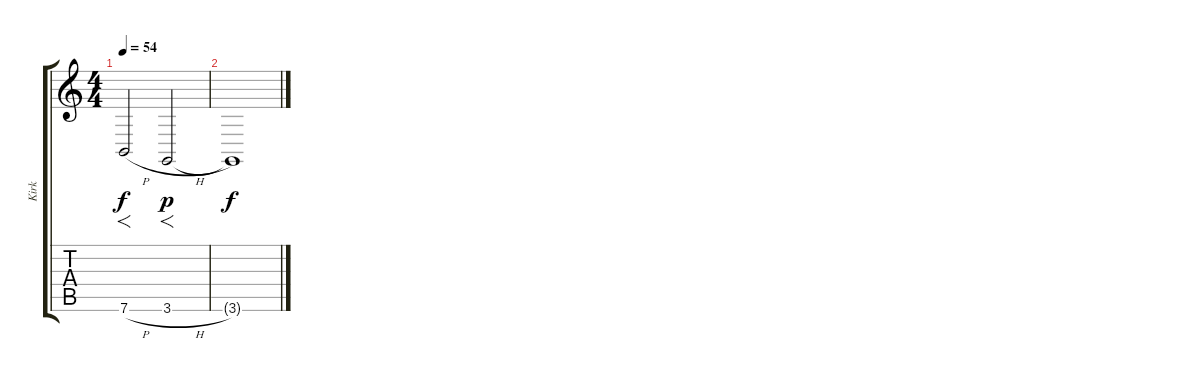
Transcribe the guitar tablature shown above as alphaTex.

\track ("Kirk" "Kirk") {instrument cello}
\staff {score tabs}
\tuning (E4 B3 G3 D3 A2 E2) {hide}
\ts (4 4)
\tempo 54
\clef g2
\ks c
7.6{h}.2{f dy f} 3.6{h}.2{f dy p} |
3.6{t}.1{dy f volume 8}
